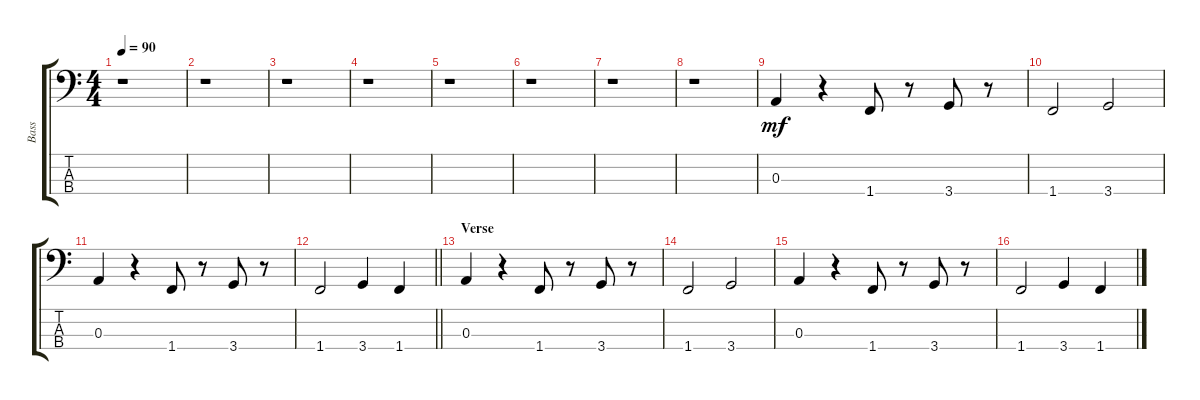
\track ("Bass" "Bass") {instrument electricbassfinger}
\staff {score tabs}
\tuning (G2 D2 A1 E1) {hide}
\ts (4 4)
\tempo 90
\clef f4
\ks c
r.1{dy mf instrument electricbassfinger} |
\ks aminor
r.1 |
r.1 |
r.1 |
r.1 |
r.1 |
r.1 |
r.1 |
0.3.4 r.4 1.4.8 r.8 3.4.8 r.8 |
1.4.2 3.4.2 |
0.3.4 r.4 1.4.8 r.8 3.4.8 r.8 |
\barLineRight lightlight
1.4.2 3.4.4 1.4.4 |
\section ("" "Verse")
0.3.4 r.4 1.4.8 r.8 3.4.8 r.8 |
1.4.2 3.4.2 |
0.3.4 r.4 1.4.8 r.8 3.4.8 r.8 |
1.4.2 3.4.4 1.4.4
